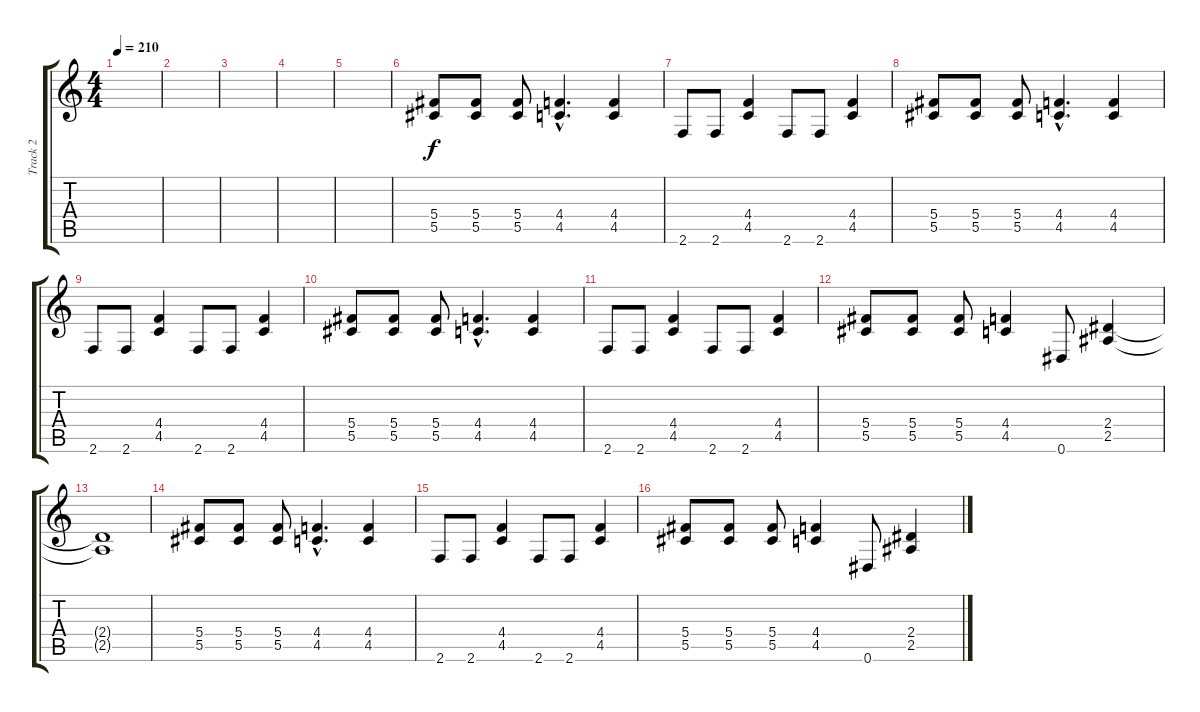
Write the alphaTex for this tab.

\track ("Track 2" "Track 2") {instrument distortionguitar}
\staff {score tabs}
\tuning (Eb4 Bb3 Gb3 Db3 Ab2 Eb2) {hide}
\ts (4 4)
\tempo 210
\clef g2
\ks c
|
|
|
|
|
(5.4 5.5).8 (5.4 5.5).8 (5.4 5.5).8 (4.4{hac} 4.5{hac}).4{d} (4.4 4.5).4 |
2.6.8 2.6.8 (4.4 4.5).4 2.6.8 2.6.8 (4.4 4.5).4 |
(5.4 5.5).8 (5.4 5.5).8 (5.4 5.5).8 (4.4{hac} 4.5{hac}).4{d} (4.4 4.5).4 |
2.6.8 2.6.8 (4.4 4.5).4 2.6.8 2.6.8 (4.4 4.5).4 |
(5.4 5.5).8 (5.4 5.5).8 (5.4 5.5).8 (4.4{hac} 4.5{hac}).4{d} (4.4 4.5).4 |
2.6.8 2.6.8 (4.4 4.5).4 2.6.8 2.6.8 (4.4 4.5).4 |
(5.4 5.5).8 (5.4 5.5).8 (5.4 5.5).8 (4.4 4.5).4 0.6.8 (2.4 2.5).4 |
(2.4{t} 2.5{t}).1 |
(5.4 5.5).8 (5.4 5.5).8 (5.4 5.5).8 (4.4{hac} 4.5{hac}).4{d} (4.4 4.5).4 |
2.6.8 2.6.8 (4.4 4.5).4 2.6.8 2.6.8 (4.4 4.5).4 |
(5.4 5.5).8 (5.4 5.5).8 (5.4 5.5).8 (4.4 4.5).4 0.6.8 (2.4 2.5).4
